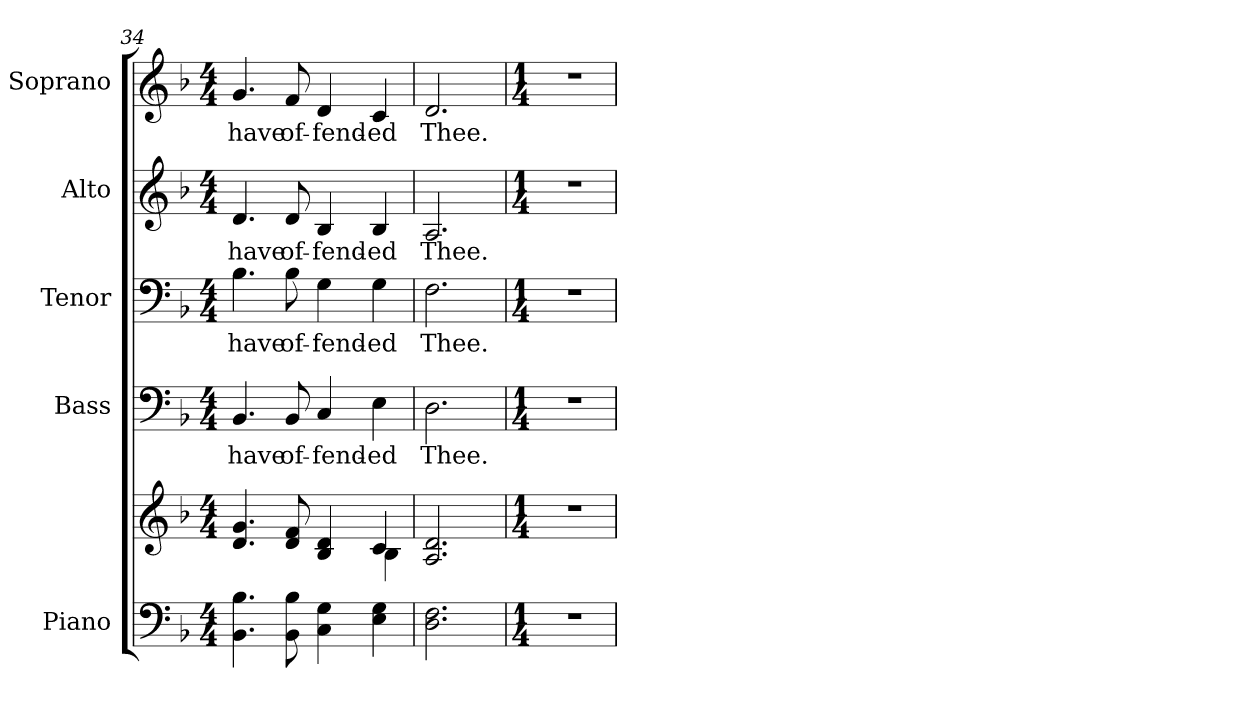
**kern	**kern	**kern	**text	**kern	**text	**kern	**text	**kern	**text
*part5	*part5	*part4	*part4	*part3	*part3	*part2	*part2	*part1	*part1
*staff6	*staff5	*staff4	*staff4	*staff3	*staff3	*staff2	*staff2	*staff1	*staff1
*I"Piano	*	*I"Bass	*	*I"Tenor	*	*I"Alto	*	*I"Soprano	*
*I'Pno.	*	*I'B.	*	*I'T.	*	*I'A.	*	*I'S.	*
*clefF4	*clefG2	*clefF4	*	*clefF4	*	*clefG2	*	*clefG2	*
*k[b-]	*k[b-]	*k[b-]	*	*k[b-]	*	*k[b-]	*	*k[b-]	*
*F:	*F:	*F:	*	*F:	*	*F:	*	*F:	*
*M4/4	*M4/4	*M4/4	*	*M4/4	*	*M4/4	*	*M4/4	*
=34	=34	=34	=34	=34	=34	=34	=34	=34	=34
*	*^	*	*	*	*	*	*	*	*
!	!	!	!	!LO:LY:b:color=#000000	!	!	!	!	!	!
!	!	!	!	!	!	!LO:LY:b:color=#000000	!	!	!	!
!	!	!	!	!	!	!	!	!LO:LY:b:color=#000000	!	!
!	!	!	!	!	!	!	!	!	!	!LO:LY:b:color=#000000
4.BB-i\ 4.B-i	4.di/ 4.gi	2ryy	4.BB-i/	have	4.B-i\	have	4.di/	have	4.gi/	have
!	!	!	!	!LO:LY:b:color=#000000	!	!	!	!	!	!
!	!	!	!	!	!	!LO:LY:b:color=#000000	!	!	!	!
!	!	!	!	!	!	!	!	!LO:LY:b:color=#000000	!	!
!	!	!	!	!	!	!	!	!	!	!LO:LY:b:color=#000000
8BB-i\ 8B-i	8di/ 8fi	.	8BB-i/	of-	8B-i\	of-	8di/	of-	8fi/	of-
!	!	!	!	!LO:LY:b:color=#000000	!	!	!	!	!	!
!	!	!	!	!	!	!LO:LY:b:color=#000000	!	!	!	!
!	!	!	!	!	!	!	!	!LO:LY:b:color=#000000	!	!
!	!	!	!	!	!	!	!	!	!	!LO:LY:b:color=#000000
4Ci\ 4Gi	4B-i/ 4di	4ryy	4Ci/	-fend-	4Gi\	-fend-	4B-i/	-fend-	4di/	-fend-
!	!	!	!	!LO:LY:b:color=#000000	!	!	!	!	!	!
!	!	!	!	!	!	!LO:LY:b:color=#000000	!	!	!	!
!	!	!	!	!	!	!	!	!LO:LY:b:color=#000000	!	!
!	!	!	!	!	!	!	!	!	!	!LO:LY:b:color=#000000
4Ei\ 4Gi	4ci/	4B-i\	4Ei\	-ed	4Gi\	-ed	4B-i/	-ed	4ci/	-ed
*	*v	*v	*	*	*	*	*	*	*	*
=35	=35	=35	=35	=35	=35	=35	=35	=35	=35
*	*^	*	*	*	*	*	*	*	*
!	!	!	!	!LO:LY:b:color=#000000	!	!	!	!	!	!
*	*v	*v	*	*	*	*	*	*	*	*
*	*^	*	*	*	*	*	*	*	*
!	!	!	!	!	!	!LO:LY:b:color=#000000	!	!	!	!
*	*v	*v	*	*	*	*	*	*	*	*
*	*^	*	*	*	*	*	*	*	*
!	!	!	!	!	!	!	!	!LO:LY:b:color=#000000	!	!
*	*v	*v	*	*	*	*	*	*	*	*
*	*^	*	*	*	*	*	*	*	*
!	!	!	!	!	!	!	!	!	!	!LO:LY:b:color=#000000
*	*v	*v	*	*	*	*	*	*	*	*
2.Di\ 2.Fi	2.Ai/ 2.di	2.Di\	Thee.	2.Fi\	Thee.	2.Ai/	Thee.	2.di/	Thee.
=36	=36	=36	=36	=36	=36	=36	=36	=36	=36
*M1/4	*M1/4	*M1/4	*	*M1/4	*	*M1/4	*	*M1/4	*
!LO:N:vis=1	!LO:N:vis=1	!LO:N:vis=1	!	!LO:N:vis=1	!	!LO:N:vis=1	!	!LO:N:vis=1	!
4r	4r	4r	.	4r	.	4r	.	4r	.
=	=	=	=	=	=	=	=	=	=
*-	*-	*-	*-	*-	*-	*-	*-	*-	*-
